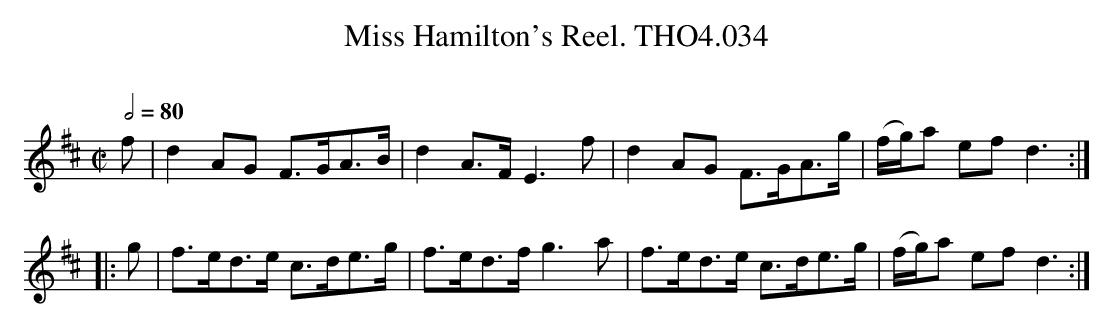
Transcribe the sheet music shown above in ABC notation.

X:1
T:Miss Hamilton's Reel. THO4.034
O:
M:C|
L:1/8
Q:1/2=80
K:D
f|d2 AG F>GA>B|d2 A>F E3 f|d2 AG F>GA>g|(f/g/)a ef d3:|
|:g|f>ed>e c>de>g|f>ed>f g3 a|f>ed>e c>de>g|(f/g/)a ef d3:|
